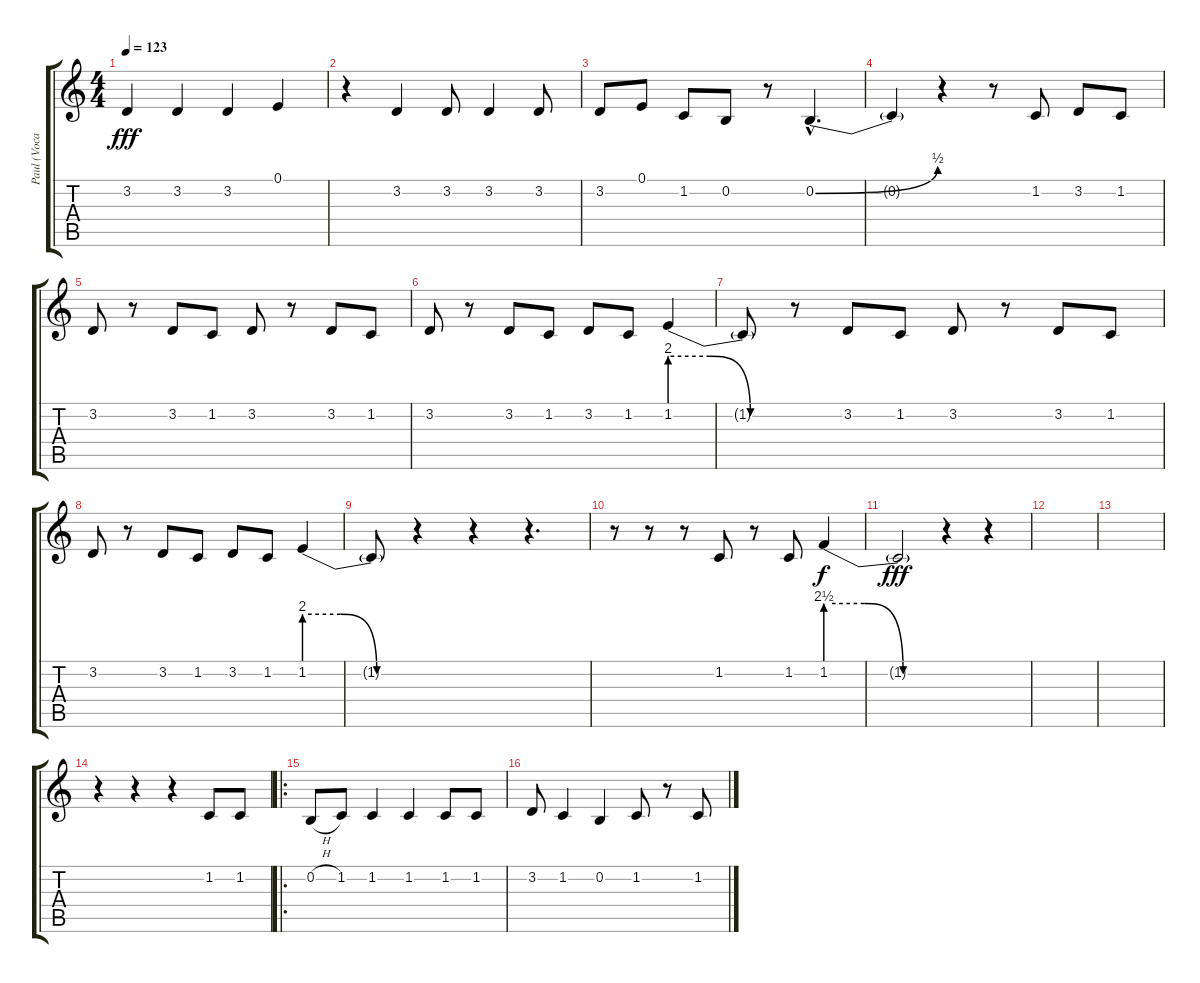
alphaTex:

\track ("Paul (Vocals)" "Paul (Voca") {instrument trombone}
\staff {score tabs}
\tuning (E4 B3 G3 D3 A2 E2) {hide}
\ts (4 4)
\tempo 123
\clef g2
\ks c
3.2.4{dy fff} 3.2.4 3.2.4 0.1.4 |
r.4 3.2.4 3.2.8 3.2.4 3.2.8 |
3.2.8 0.1.8 1.2.8 0.2.8 r.8 0.2{be (bend 0 0 60 2) hac}.4{d} |
0.2{t}.4 r.4 r.8 1.2.8 3.2.8 1.2.8 |
3.2.8 r.8 3.2.8 1.2.8 3.2.8 r.8 3.2.8 1.2.8 |
3.2.8 r.8 3.2.8 1.2.8 3.2.8 1.2.8 1.2{be (custom 0 8 20 8 40 0 60 0)}.4 |
1.2{t}.8 r.8 3.2.8 1.2.8 3.2.8 r.8 3.2.8 1.2.8 |
3.2.8 r.8 3.2.8 1.2.8 3.2.8 1.2.8 1.2{be (custom 0 8 20 8 40 0 60 0)}.4 |
1.2{t}.8 r.4 r.4 r.4{d} |
r.8 r.8 r.8 1.2.8 r.8 1.2.8 1.2{be (custom 0 10 20 10 40 0 60 0)}.4{dy f} |
1.2{t}.2{dy fff} r.4 r.4 |
|
|
r.4 r.4 r.4 1.2.8 1.2.8 |
\ro
0.2{h}.8 1.2.8 1.2.4 1.2.4 1.2.8 1.2.8 |
3.2.8 1.2.4 0.2.4 1.2.8 r.8 1.2.8
